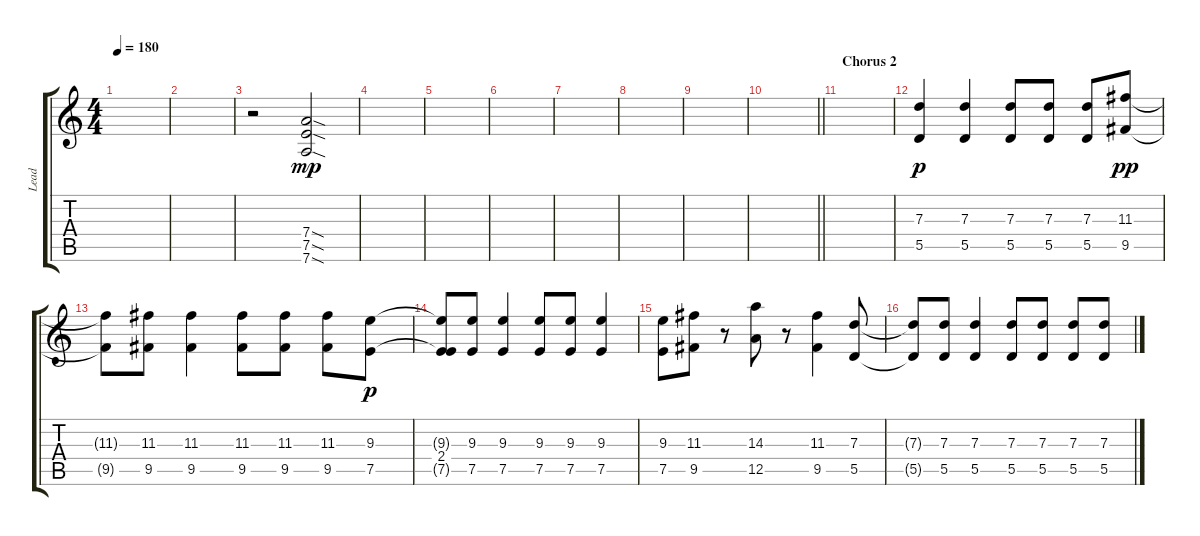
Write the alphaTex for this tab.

\track ("Lead" "Lead") {instrument distortionguitar}
\staff {score tabs}
\tuning (E4 B3 G3 D3 A2 D2) {hide}
\ts (4 4)
\tempo 180
\clef g2
\ks c
|
|
r.2 (7.4{sod} 7.5{sod} 7.6{sod}).2{dy mp} |
|
|
|
|
|
|
\barLineRight lightlight
|
\section ("" "Chorus 2")
|
(7.3 5.5).4{dy p} (7.3 5.5).4 (7.3 5.5).8 (7.3 5.5).8 (7.3 5.5).8 (11.3 9.5).8{dy pp} |
(11.3{t} 9.5{t}).8 (11.3 9.5).8 (11.3 9.5).4 (11.3 9.5).8 (11.3 9.5).8 (11.3 9.5).8 (9.3 7.5).8{dy p} |
(9.3{t} 2.4 7.5{t}).8 (9.3 7.5).8 (9.3 7.5).4 (9.3 7.5).8 (9.3 7.5).8 (9.3 7.5).4 |
(9.3 7.5).8 (11.3 9.5).8 r.8 (14.3 12.5).8 r.8 (11.3 9.5).4 (7.3 5.5).8 |
(7.3{t} 5.5{t}).8 (7.3 5.5).8 (7.3 5.5).4 (7.3 5.5).8 (7.3 5.5).8 (7.3 5.5).8 (7.3 5.5).8
